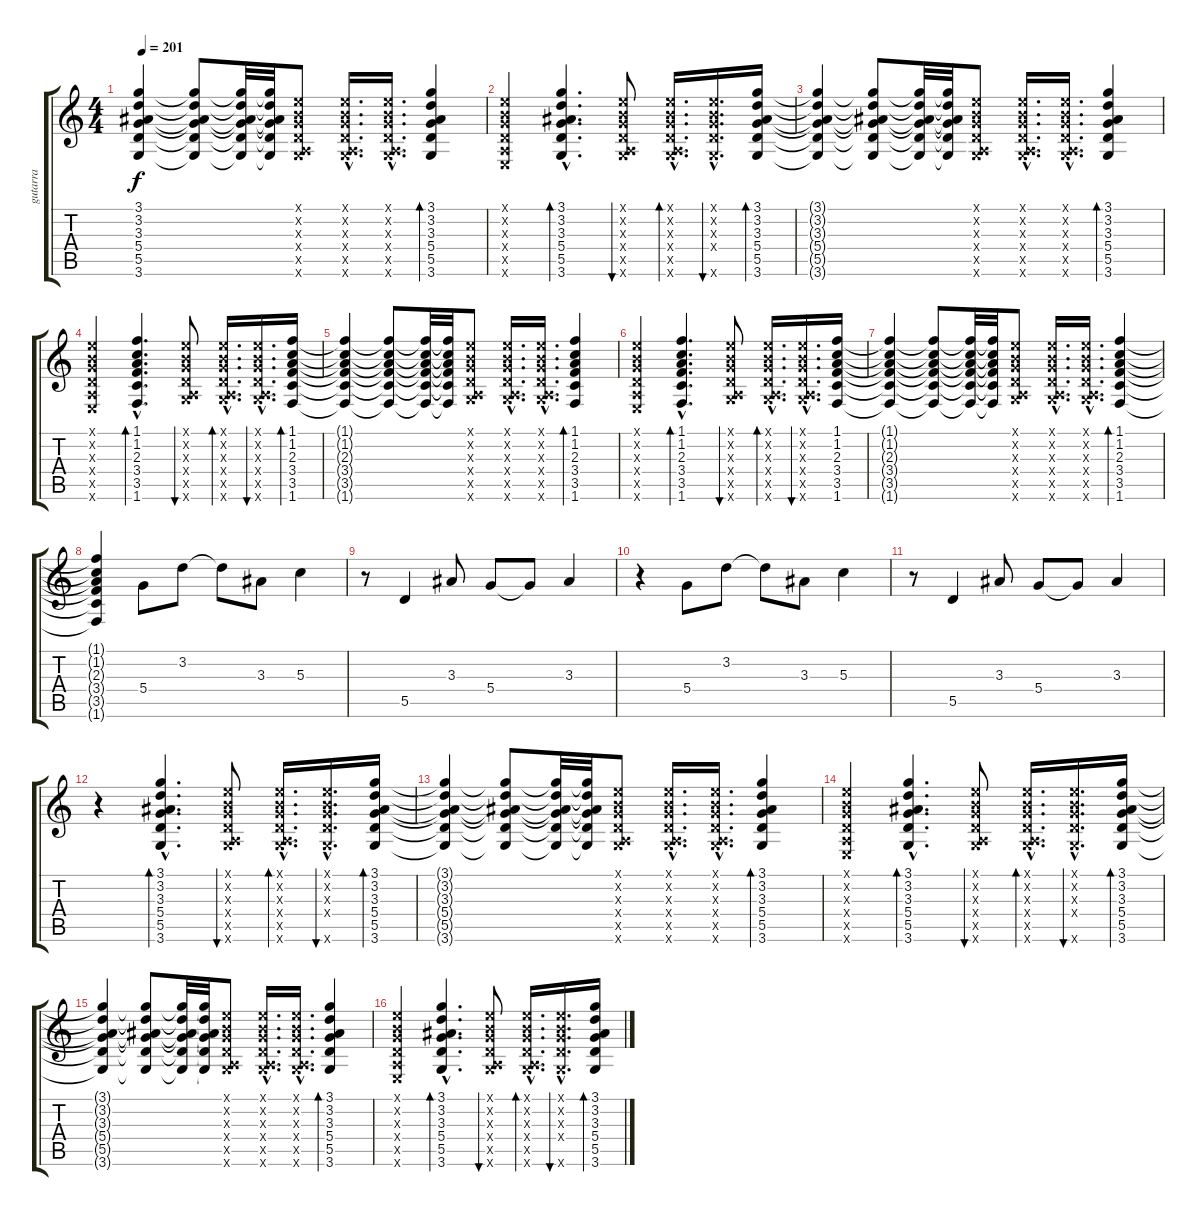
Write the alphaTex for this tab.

\track ("gutarra" "gutarra") {instrument acousticguitarnylon}
\staff {score tabs}
\tuning (E4 B3 G3 D3 A2 E2) {hide}
\ts (4 4)
\tempo 201
\clef g2
\ks c
(3.1{t} 3.2{t} 3.3{t} 5.4{t} 5.5{t} 3.6{t}).4{dy f} (3.1{t} 3.2{t} 3.3{t} 5.4{t} 5.5{t} 3.6{t}).8 (3.1{t} 3.2{t} 3.3{t} 5.4{t} 5.5{t} 3.6{t}).32 (3.1{t} 3.2{t} 3.3{t} 5.4{t} 5.5{t} 3.6{t}).32 (0.1{x} 0.2{x} 0.3{x} 0.4{x} 0.5{x} 3.6{x}).8 (0.1{hac x} 0.2{hac x} 0.3{hac x} 0.4{hac x} 0.5{hac x} 3.6{hac x}).16{d} (0.1{hac x} 0.2{hac x} 0.3{hac x} 0.4{hac x} 0.5{hac x} 3.6{hac x}).16{d} (3.1 3.2 3.3 5.4 5.5 3.6).4{bd 60} |
(0.1{x} 0.2{x} 0.3{x} 0.4{x} 0.5{x} 0.6{x}).4 (3.1{hac} 3.2{hac} 3.3{hac} 5.4{hac} 5.5{hac} 3.6{hac}).4{d bd 120} (0.1{x} 0.2{x} 0.3{x} 0.4{x} 0.5{x} 3.6{x}).8{bu 60} (0.1{hac x} 0.2{hac x} 0.3{hac x} 0.4{hac x} 0.5{hac x} 3.6{hac x}).16{d bd 60} (0.1{hac x} 0.2{hac x} 0.3{hac x} 0.4{hac x} 3.6{hac x}).16{d bu 60} (3.1 3.2 3.3 5.4 5.5 3.6).16{bd 240} |
(3.1{t} 3.2{t} 3.3{t} 5.4{t} 5.5{t} 3.6{t}).4 (3.1{t} 3.2{t} 3.3{t} 5.4{t} 5.5{t} 3.6{t}).8 (3.1{t} 3.2{t} 3.3{t} 5.4{t} 5.5{t} 3.6{t}).32 (3.1{t} 3.2{t} 3.3{t} 5.4{t} 5.5{t} 3.6{t}).32 (0.1{x} 0.2{x} 0.3{x} 0.4{x} 0.5{x} 3.6{x}).8 (0.1{hac x} 0.2{hac x} 0.3{hac x} 0.4{hac x} 0.5{hac x} 3.6{hac x}).16{d} (0.1{hac x} 0.2{hac x} 0.3{hac x} 0.4{hac x} 0.5{hac x} 3.6{hac x}).16{d} (3.1 3.2 3.3 5.4 5.5 3.6).4{bd 60} |
(0.1{x} 0.2{x} 0.3{x} 0.4{x} 0.5{x} 0.6{x}).4 (1.1{hac} 1.2{hac} 2.3{hac} 3.4{hac} 3.5{hac} 1.6{hac}).4{d bd 120} (0.1{x} 0.2{x} 0.3{x} 0.4{x} 0.5{x} 3.6{x}).8{bu 60} (0.1{hac x} 0.2{hac x} 0.3{hac x} 0.4{hac x} 0.5{hac x} 3.6{hac x}).16{d bd 60} (0.1{hac x} 0.2{hac x} 0.3{hac x} 0.4{hac x} 0.5{hac x} 3.6{hac x}).16{d bu 60} (1.1 1.2 2.3 3.4 3.5 1.6).16{bd 240} |
(1.1{t} 1.2{t} 2.3{t} 3.4{t} 3.5{t} 1.6{t}).4 (1.1{t} 1.2{t} 2.3{t} 3.4{t} 3.5{t} 1.6{t}).8 (1.1{t} 1.2{t} 2.3{t} 3.4{t} 3.5{t} 1.6{t}).32 (1.1{t} 1.2{t} 2.3{t} 3.4{t} 3.5{t} 1.6{t}).32 (0.1{x} 0.2{x} 0.3{x} 0.4{x} 0.5{x} 3.6{x}).8 (0.1{hac x} 0.2{hac x} 0.3{hac x} 0.4{hac x} 0.5{hac x} 3.6{hac x}).16{d} (0.1{hac x} 0.2{hac x} 0.3{hac x} 0.4{hac x} 0.5{hac x} 3.6{hac x}).16{d} (1.1 1.2 2.3 3.4 3.5 1.6).4{bd 60} |
(0.1{x} 0.2{x} 0.3{x} 0.4{x} 0.5{x} 0.6{x}).4 (1.1{hac} 1.2{hac} 2.3{hac} 3.4{hac} 3.5{hac} 1.6{hac}).4{d bd 240} (0.1{x} 0.2{x} 0.3{x} 0.4{x} 0.5{x} 3.6{x}).8{bu 60} (0.1{hac x} 0.2{hac x} 0.3{hac x} 0.4{hac x} 0.5{hac x} 3.6{hac x}).16{d bd 60} (0.1{hac x} 0.2{hac x} 0.3{hac x} 0.4{hac x} 0.5{hac x} 3.6{hac x}).16{d bu 60} (1.1 1.2 2.3 3.4 3.5 1.6).16 |
(1.1{t} 1.2{t} 2.3{t} 3.4{t} 3.5{t} 1.6{t}).4 (1.1{t} 1.2{t} 2.3{t} 3.4{t} 3.5{t} 1.6{t}).8 (1.1{t} 1.2{t} 2.3{t} 3.4{t} 3.5{t} 1.6{t}).32 (1.1{t} 1.2{t} 2.3{t} 3.4{t} 3.5{t} 1.6{t}).32 (0.1{x} 0.2{x} 0.3{x} 0.4{x} 0.5{x} 3.6{x}).8 (0.1{hac x} 0.2{hac x} 0.3{hac x} 0.4{hac x} 0.5{hac x} 3.6{hac x}).16{d} (0.1{hac x} 0.2{hac x} 0.3{hac x} 0.4{hac x} 0.5{hac x} 3.6{hac x}).16{d} (1.1 1.2 2.3 3.4 3.5 1.6).4{bd 240} |
(1.1{t} 1.2{t} 2.3{t} 3.4{t} 3.5{t} 1.6{t}).4 5.4.8 3.2.8 3.2{t}.8 3.3.8 5.3.4 |
r.8 5.5.4 3.3.8 5.4.8 5.4{t}.8 3.3.4 |
r.4 5.4.8 3.2.8 3.2{t}.8 3.3.8 5.3.4 |
r.8 5.5.4 3.3.8 5.4.8 5.4{t}.8 3.3.4 |
r.4 (3.1{hac} 3.2{hac} 3.3{hac} 5.4{hac} 5.5{hac} 3.6{hac}).4{d bd 120} (0.1{x} 0.2{x} 0.3{x} 0.4{x} 0.5{x} 3.6{x}).8{bu 60} (0.1{hac x} 0.2{hac x} 0.3{hac x} 0.4{hac x} 0.5{hac x} 3.6{hac x}).16{d bd 60} (0.1{hac x} 0.2{hac x} 0.3{hac x} 0.4{hac x} 3.6{hac x}).16{d bu 60} (3.1 3.2 3.3 5.4 5.5 3.6).16{bd 240} |
(3.1{t} 3.2{t} 3.3{t} 5.4{t} 5.5{t} 3.6{t}).4 (3.1{t} 3.2{t} 3.3{t} 5.4{t} 5.5{t} 3.6{t}).8 (3.1{t} 3.2{t} 3.3{t} 5.4{t} 5.5{t} 3.6{t}).32 (3.1{t} 3.2{t} 3.3{t} 5.4{t} 5.5{t} 3.6{t}).32 (0.1{x} 0.2{x} 0.3{x} 0.4{x} 0.5{x} 3.6{x}).8 (0.1{hac x} 0.2{hac x} 0.3{hac x} 0.4{hac x} 0.5{hac x} 3.6{hac x}).16{d} (0.1{hac x} 0.2{hac x} 0.3{hac x} 0.4{hac x} 0.5{hac x} 3.6{hac x}).16{d} (3.1 3.2 3.3 5.4 5.5 3.6).4{bd 60} |
(0.1{x} 0.2{x} 0.3{x} 0.4{x} 0.5{x} 0.6{x}).4 (3.1{hac} 3.2{hac} 3.3{hac} 5.4{hac} 5.5{hac} 3.6{hac}).4{d bd 120} (0.1{x} 0.2{x} 0.3{x} 0.4{x} 0.5{x} 3.6{x}).8{bu 60} (0.1{hac x} 0.2{hac x} 0.3{hac x} 0.4{hac x} 0.5{hac x} 3.6{hac x}).16{d bd 60} (0.1{hac x} 0.2{hac x} 0.3{hac x} 0.4{hac x} 3.6{hac x}).16{d bu 60} (3.1 3.2 3.3 5.4 5.5 3.6).16{bd 240} |
(3.1{t} 3.2{t} 3.3{t} 5.4{t} 5.5{t} 3.6{t}).4 (3.1{t} 3.2{t} 3.3{t} 5.4{t} 5.5{t} 3.6{t}).8 (3.1{t} 3.2{t} 3.3{t} 5.4{t} 5.5{t} 3.6{t}).32 (3.1{t} 3.2{t} 3.3{t} 5.4{t} 5.5{t} 3.6{t}).32 (0.1{x} 0.2{x} 0.3{x} 0.4{x} 0.5{x} 3.6{x}).8 (0.1{hac x} 0.2{hac x} 0.3{hac x} 0.4{hac x} 0.5{hac x} 3.6{hac x}).16{d} (0.1{hac x} 0.2{hac x} 0.3{hac x} 0.4{hac x} 0.5{hac x} 3.6{hac x}).16{d} (3.1 3.2 3.3 5.4 5.5 3.6).4{bd 60} |
(0.1{x} 0.2{x} 0.3{x} 0.4{x} 0.5{x} 0.6{x}).4 (3.1{hac} 3.2{hac} 3.3{hac} 5.4{hac} 5.5{hac} 3.6{hac}).4{d bd 120} (0.1{x} 0.2{x} 0.3{x} 0.4{x} 0.5{x} 3.6{x}).8{bu 60} (0.1{hac x} 0.2{hac x} 0.3{hac x} 0.4{hac x} 0.5{hac x} 3.6{hac x}).16{d bd 60} (0.1{hac x} 0.2{hac x} 0.3{hac x} 0.4{hac x} 3.6{hac x}).16{d bu 60} (3.1 3.2 3.3 5.4 5.5 3.6).16{bd 240}
